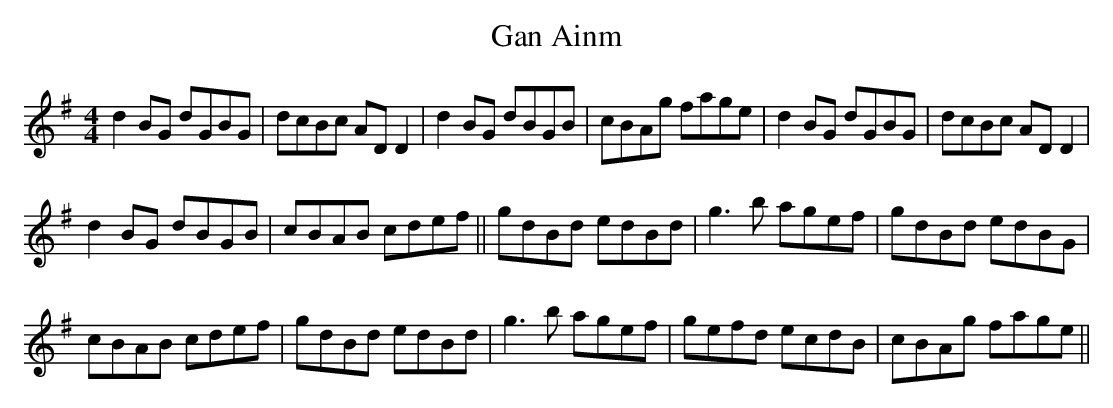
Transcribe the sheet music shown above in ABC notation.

X:1
T:Gan Ainm
M:4/4
L:1/8
K:G
d2BG dGBG | dcBc ADD2 | d2BG dBGB | cBAg fage | d2BG dGBG | dcBc ADD2 |
d2BG dBGB | cBAB cdef || gdBd edBd | g3b agef | gdBd edBG |
cBAB cdef | gdBd edBd | g3b agef | gefd ecdB | cBAg fage ||
